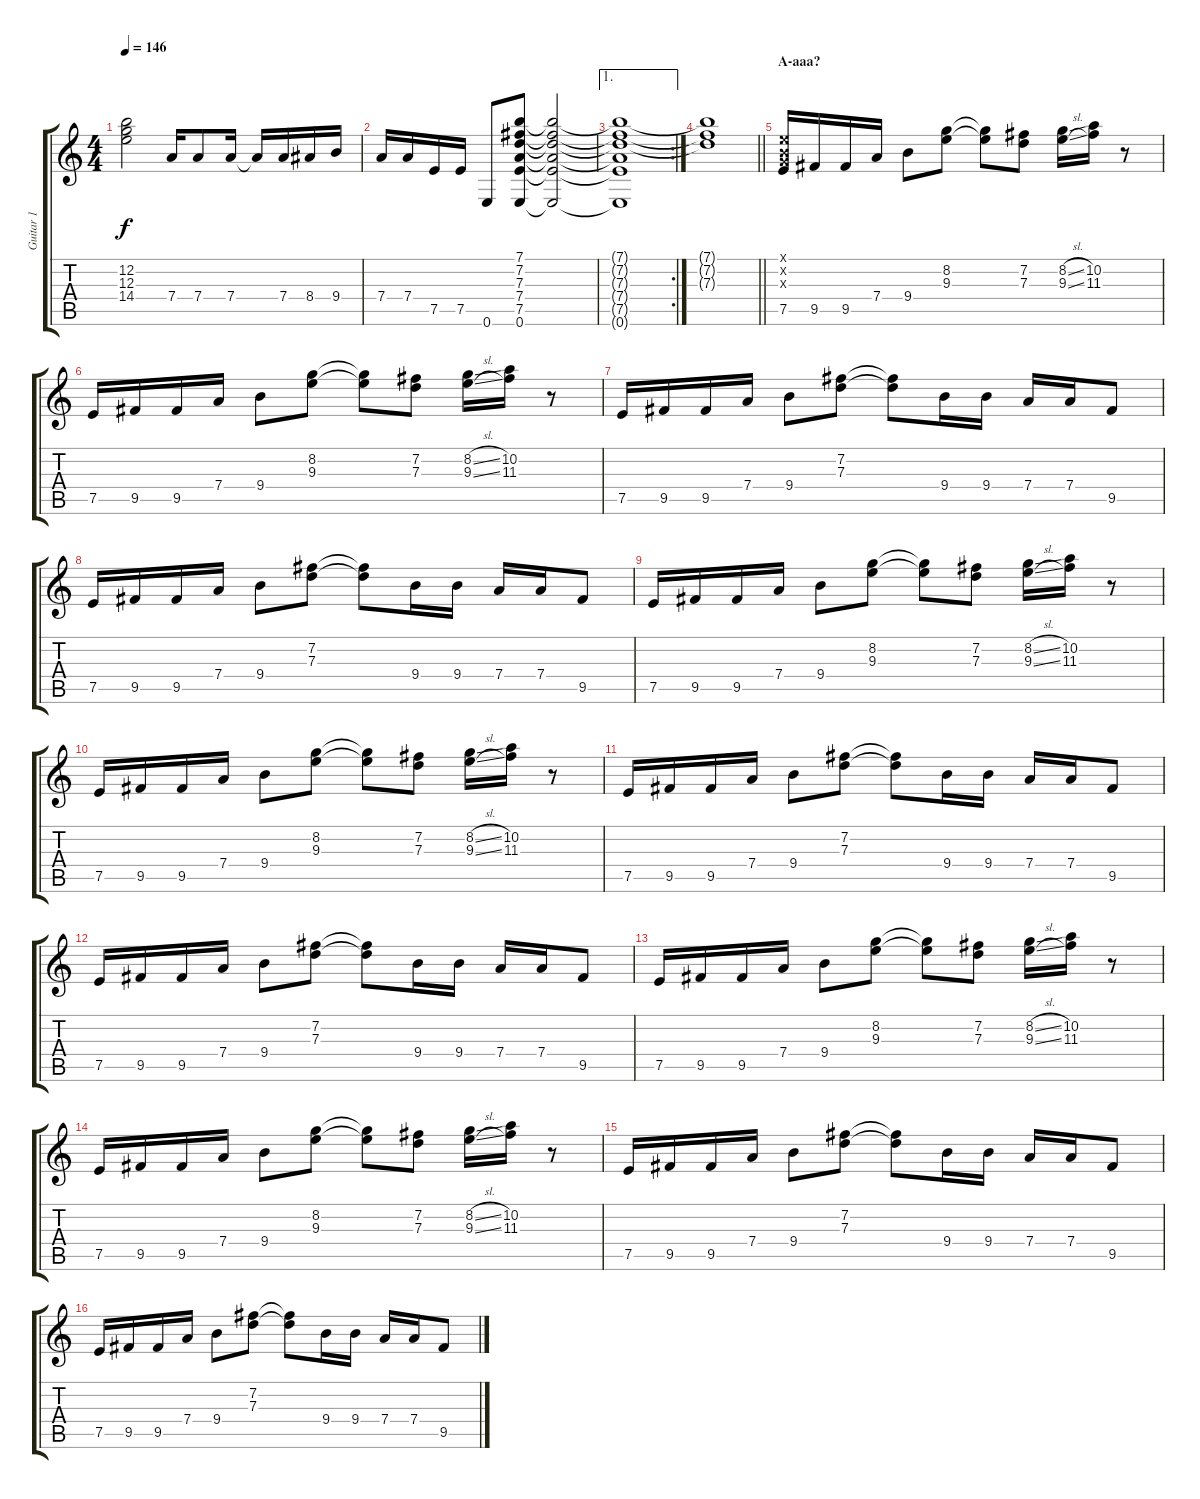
\track ("Guitar 1" "Guitar 1") {instrument overdrivenguitar}
\staff {score tabs}
\tuning (E4 B3 G3 D3 A2 E2) {hide}
\ts (4 4)
\tempo 146
\clef g2
\ks c
(12.2{t} 12.3{t} 14.4{t}).2{dy f} 7.4.16 7.4.8 7.4.16 7.4{t}.16 7.4.16 8.4.16 9.4.16 |
7.4.16 7.4.16 7.5.16 7.5.16 0.6.8 (7.1 7.2 7.3 7.4 7.5 0.6).8 (7.1{t} 7.2{t} 7.3{t} 7.4{t} 7.5{t} 0.6{t}).2 |
\ae 1
\rc 2
(7.1{t} 7.2{t} 7.3{t} 7.4{t} 7.5{t} 0.6{t}).1 |
\barLineRight lightlight
(7.1{t} 7.2{t} 7.3{t}).1 |
\section ("" "A-aaa?")
(0.1{x} 0.2{x} 0.3{x} 7.5).16 9.5.16 9.5.16 7.4.16 9.4.8 (8.2 9.3).8 (8.2{t} 9.3{t}).8 (7.2 7.3).8 (8.2{sl} 9.3{sl}).16 (10.2 11.3).16 r.8 |
7.5.16 9.5.16 9.5.16 7.4.16 9.4.8 (8.2 9.3).8 (8.2{t} 9.3{t}).8 (7.2 7.3).8 (8.2{sl} 9.3{sl}).16 (10.2 11.3).16 r.8 |
7.5.16 9.5.16 9.5.16 7.4.16 9.4.8 (7.2 7.3).8 (7.2{t} 7.3{t}).8 9.4.16 9.4.16 7.4.16 7.4.16 9.5.8 |
7.5.16 9.5.16 9.5.16 7.4.16 9.4.8 (7.2 7.3).8 (7.2{t} 7.3{t}).8 9.4.16 9.4.16 7.4.16 7.4.16 9.5.8 |
7.5.16 9.5.16 9.5.16 7.4.16 9.4.8 (8.2 9.3).8 (8.2{t} 9.3{t}).8 (7.2 7.3).8 (8.2{sl} 9.3{sl}).16 (10.2 11.3).16 r.8 |
7.5.16 9.5.16 9.5.16 7.4.16 9.4.8 (8.2 9.3).8 (8.2{t} 9.3{t}).8 (7.2 7.3).8 (8.2{sl} 9.3{sl}).16 (10.2 11.3).16 r.8 |
7.5.16 9.5.16 9.5.16 7.4.16 9.4.8 (7.2 7.3).8 (7.2{t} 7.3{t}).8 9.4.16 9.4.16 7.4.16 7.4.16 9.5.8 |
7.5.16 9.5.16 9.5.16 7.4.16 9.4.8 (7.2 7.3).8 (7.2{t} 7.3{t}).8 9.4.16 9.4.16 7.4.16 7.4.16 9.5.8 |
7.5.16 9.5.16 9.5.16 7.4.16 9.4.8 (8.2 9.3).8 (8.2{t} 9.3{t}).8 (7.2 7.3).8 (8.2{sl} 9.3{sl}).16 (10.2 11.3).16 r.8 |
7.5.16 9.5.16 9.5.16 7.4.16 9.4.8 (8.2 9.3).8 (8.2{t} 9.3{t}).8 (7.2 7.3).8 (8.2{sl} 9.3{sl}).16 (10.2 11.3).16 r.8 |
7.5.16 9.5.16 9.5.16 7.4.16 9.4.8 (7.2 7.3).8 (7.2{t} 7.3{t}).8 9.4.16 9.4.16 7.4.16 7.4.16 9.5.8 |
7.5.16 9.5.16 9.5.16 7.4.16 9.4.8 (7.2 7.3).8 (7.2{t} 7.3{t}).8 9.4.16 9.4.16 7.4.16 7.4.16 9.5.8
